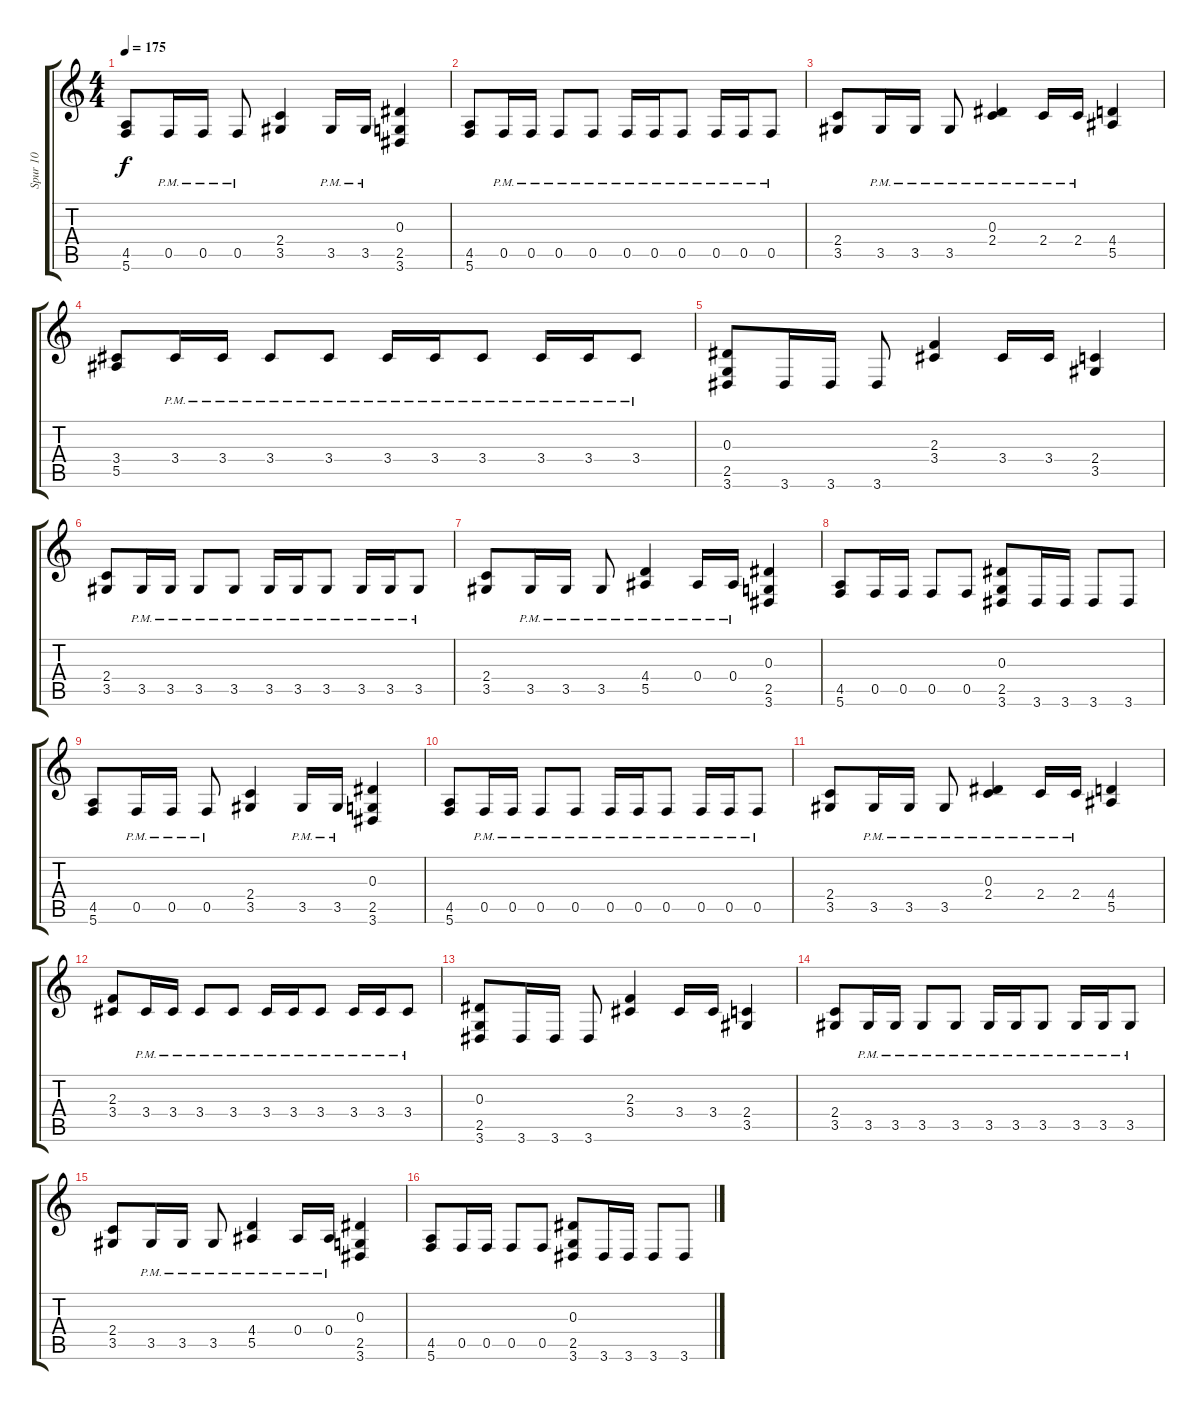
\track ("Spur 10" "Spur 10") {instrument distortionguitar}
\staff {score tabs}
\tuning (C4 G3 Eb3 Bb2 F2 C2) {hide}
\ts (4 4)
\tempo 175
\clef g2
\ks c
(4.5 5.6).8{dy f instrument distortionguitar} 0.5{pm}.16 0.5{pm}.16 0.5{pm}.8 (2.4 3.5).4 3.5{pm}.16 3.5{pm}.16 (0.3 2.5 3.6).4 |
(4.5 5.6).8 0.5{pm}.16 0.5{pm}.16 0.5{pm}.8 0.5{pm}.8 0.5{pm}.16 0.5{pm}.16 0.5{pm}.8 0.5{pm}.16 0.5{pm}.16 0.5{pm}.8 |
(2.4 3.5).8 3.5{pm}.16 3.5{pm}.16 3.5{pm}.8 (0.3 2.4{pm}).4 2.4{pm}.16 2.4{pm}.16 (4.4 5.5).4 |
(3.4 5.5).8 3.4{pm}.16 3.4{pm}.16 3.4{pm}.8 3.4{pm}.8 3.4{pm}.16 3.4{pm}.16 3.4{pm}.8 3.4{pm}.16 3.4{pm}.16 3.4{pm}.8 |
(0.3 2.5 3.6).8 3.6.16 3.6.16 3.6.8 (2.3 3.4).4 3.4.16 3.4.16 (2.4 3.5).4 |
(2.4 3.5).8 3.5{pm}.16 3.5{pm}.16 3.5{pm}.8 3.5{pm}.8 3.5{pm}.16 3.5{pm}.16 3.5{pm}.8 3.5{pm}.16 3.5{pm}.16 3.5{pm}.8 |
(2.4 3.5).8 3.5{pm}.16 3.5{pm}.16 3.5{pm}.8 (4.4 5.5{pm}).4 0.4{pm}.16 0.4{pm}.16 (0.3 2.5 3.6).4 |
(4.5 5.6).8 0.5.16 0.5.16 0.5.8 0.5.8 (0.3 2.5 3.6).8 3.6.16 3.6.16 3.6.8 3.6.8 |
(4.5 5.6).8 0.5{pm}.16 0.5{pm}.16 0.5{pm}.8 (2.4 3.5).4 3.5{pm}.16 3.5{pm}.16 (0.3 2.5 3.6).4 |
(4.5 5.6).8 0.5{pm}.16 0.5{pm}.16 0.5{pm}.8 0.5{pm}.8 0.5{pm}.16 0.5{pm}.16 0.5{pm}.8 0.5{pm}.16 0.5{pm}.16 0.5{pm}.8 |
(2.4 3.5).8 3.5{pm}.16 3.5{pm}.16 3.5{pm}.8 (0.3 2.4{pm}).4 2.4{pm}.16 2.4{pm}.16 (4.4 5.5).4 |
(2.3 3.4).8 3.4{pm}.16 3.4{pm}.16 3.4{pm}.8 3.4{pm}.8 3.4{pm}.16 3.4{pm}.16 3.4{pm}.8 3.4{pm}.16 3.4{pm}.16 3.4{pm}.8 |
(0.3 2.5 3.6).8 3.6.16 3.6.16 3.6.8 (2.3 3.4).4 3.4.16 3.4.16 (2.4 3.5).4 |
(2.4 3.5).8 3.5{pm}.16 3.5{pm}.16 3.5{pm}.8 3.5{pm}.8 3.5{pm}.16 3.5{pm}.16 3.5{pm}.8 3.5{pm}.16 3.5{pm}.16 3.5{pm}.8 |
(2.4 3.5).8 3.5{pm}.16 3.5{pm}.16 3.5{pm}.8 (4.4 5.5{pm}).4 0.4{pm}.16 0.4{pm}.16 (0.3 2.5 3.6).4 |
(4.5 5.6).8 0.5.16 0.5.16 0.5.8 0.5.8 (0.3 2.5 3.6).8 3.6.16 3.6.16 3.6.8 3.6.8
